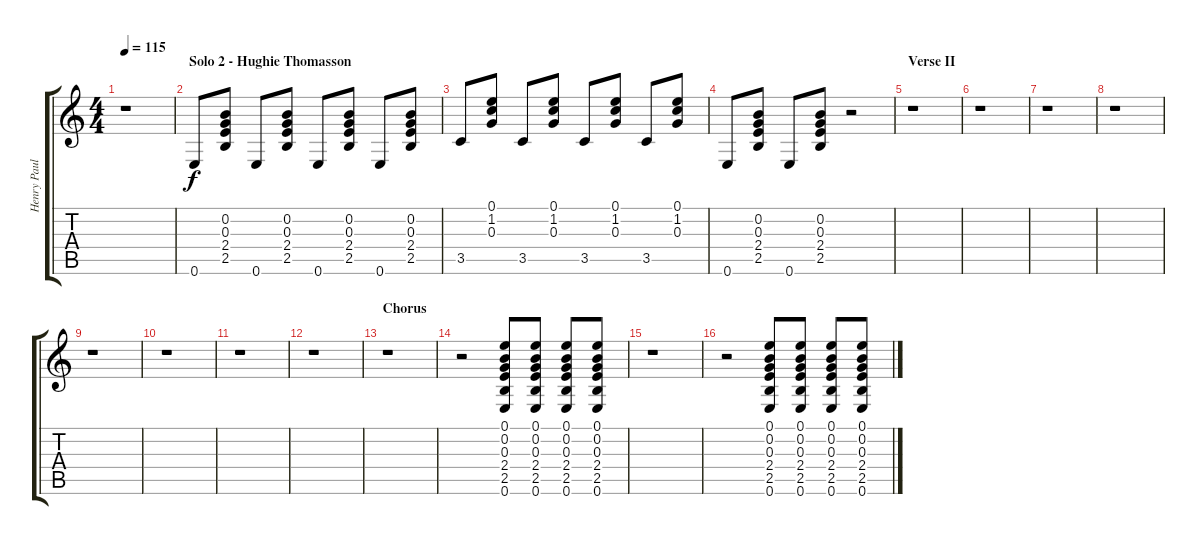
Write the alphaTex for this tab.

\track ("Henry Paul - Acoustic Rhythm" "Henry Paul") {instrument acousticguitarsteel}
\staff {score tabs}
\tuning (E4 B3 G3 D3 A2 E2) {hide}
\ts (4 4)
\tempo 115
\clef g2
\ks c
r.1{dy f} |
\section ("" "Solo 2 - Hughie Thomasson")
0.6.8 (0.2 0.3 2.4 2.5).8 0.6.8 (0.2 0.3 2.4 2.5).8 0.6.8 (0.2 0.3 2.4 2.5).8 0.6.8 (0.2 0.3 2.4 2.5).8 |
3.5.8 (0.1 1.2 0.3).8 3.5.8 (0.1 1.2 0.3).8 3.5.8 (0.1 1.2 0.3).8 3.5.8 (0.1 1.2 0.3).8 |
0.6.8 (0.2 0.3 2.4 2.5).8 0.6.8 (0.2 0.3 2.4 2.5).8 r.2 |
\section ("" "Verse II")
r.1 |
r.1 |
r.1 |
r.1 |
r.1 |
r.1 |
r.1 |
r.1 |
\section ("" "Chorus")
r.1 |
r.2 (0.1 0.2 0.3 2.4 2.5 0.6).8 (0.1 0.2 0.3 2.4 2.5 0.6).8 (0.1 0.2 0.3 2.4 2.5 0.6).8 (0.1 0.2 0.3 2.4 2.5 0.6).8 |
r.1 |
r.2 (0.1 0.2 0.3 2.4 2.5 0.6).8 (0.1 0.2 0.3 2.4 2.5 0.6).8 (0.1 0.2 0.3 2.4 2.5 0.6).8 (0.1 0.2 0.3 2.4 2.5 0.6).8
